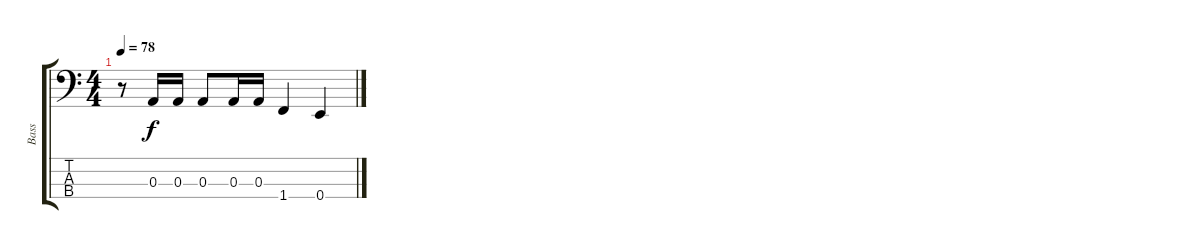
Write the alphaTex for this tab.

\track ("Bass" "Bass") {instrument electricbasspick}
\staff {score tabs}
\tuning (G2 D2 A1 E1) {hide}
\ts (4 4)
\tempo 78
\clef f4
\ks c
r.8{dy f} 0.3.16 0.3.16 0.3.8 0.3.16 0.3.16 1.4.4 0.4.4
